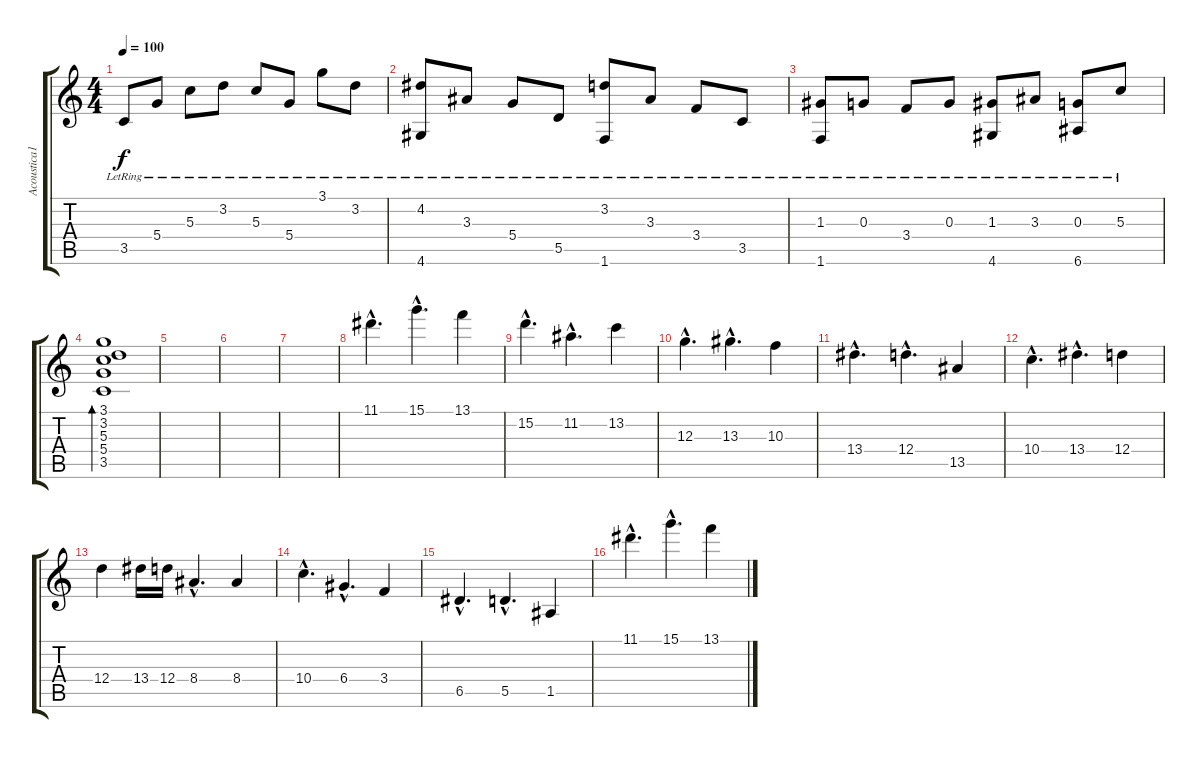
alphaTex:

\track ("Acoustica1 y solos" "Acoustica1") {instrument acousticguitarnylon}
\staff {score tabs}
\tuning (E4 B3 G3 D3 A2 E2) {hide}
\ts (4 4)
\tempo 100
\clef g2
\ks c
3.5{lr}.8{dy f} 5.4{lr}.8 5.3{lr}.8 3.2{lr}.8 5.3{lr}.8 5.4{lr}.8 3.1{lr}.8 3.2{lr}.8 |
(4.2{lr} 4.6{lr}).8 3.3{lr}.8 5.4{lr}.8 5.5{lr}.8 (3.2{lr} 1.6{lr}).8 3.3{lr}.8 3.4{lr}.8 3.5{lr}.8 |
(1.3{lr} 1.6{lr}).8 0.3{lr}.8 3.4{lr}.8 0.3{lr}.8 (1.3{lr} 4.6{lr}).8 3.3{lr}.8 (0.3{lr} 6.6{lr}).8 5.3{lr}.8 |
(3.1 3.2 5.3 5.4 3.5).1{bd 120} |
|
|
|
11.1{hac}.4{d instrument overdrivenguitar} 15.1{hac}.4{d} 13.1.4 |
15.2{hac}.4{d} 11.2{hac}.4{d} 13.2.4 |
12.3{hac}.4{d} 13.3{hac}.4{d} 10.3.4 |
13.4{hac}.4{d} 12.4{hac}.4{d} 13.5.4 |
10.4{hac}.4{d} 13.4{hac}.4{d} 12.4.4 |
12.4.4 13.4.16 12.4.16 8.4{hac}.4{d} 8.4.4 |
10.4{hac}.4{d} 6.4{hac}.4{d} 3.4.4 |
6.5{hac}.4{d} 5.5{hac}.4{d} 1.5.4 |
11.1{hac}.4{d instrument overdrivenguitar} 15.1{hac}.4{d} 13.1.4
